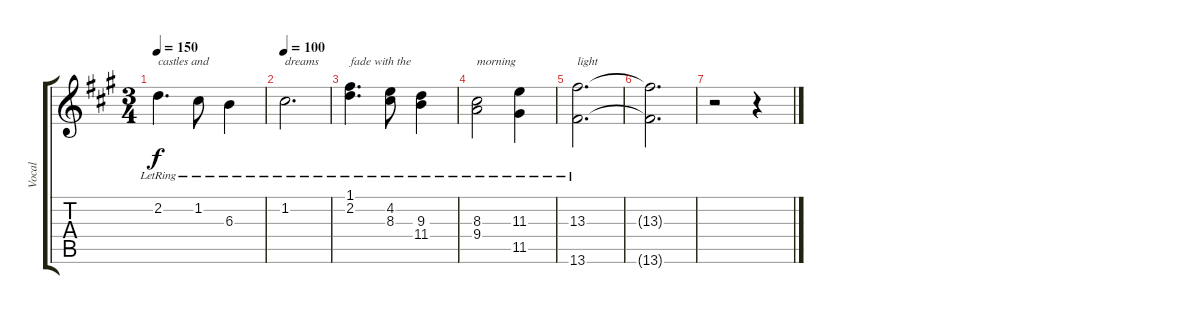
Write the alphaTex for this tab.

\track ("Vocal" "Vocal") {instrument acousticguitarsteel}
\staff {score tabs}
\tuning (F4 C4 F3 C3 A2 F2) {hide}
\ts (3 4)
\tempo 150
\clef g2
\ks f#minor
2.2{lr}.4{d txt "castles and" dy f} 1.2{lr}.8 6.3{lr}.4 |
\tempo 100
1.2{lr}.2{d txt "dreams"} |
(1.1{lr} 2.2{lr}).4{d txt "fade with the"} (4.2{lr} 8.3{lr}).8 (9.3{lr} 11.4{lr}).4 |
(8.3{lr} 9.4{lr}).2{txt "morning"} (11.3{lr} 11.5{lr}).4 |
(13.3{lr} 13.6{lr}).2{d txt "light"} |
(13.3{t} 13.6{t}).2{d} |
r.2 r.4
